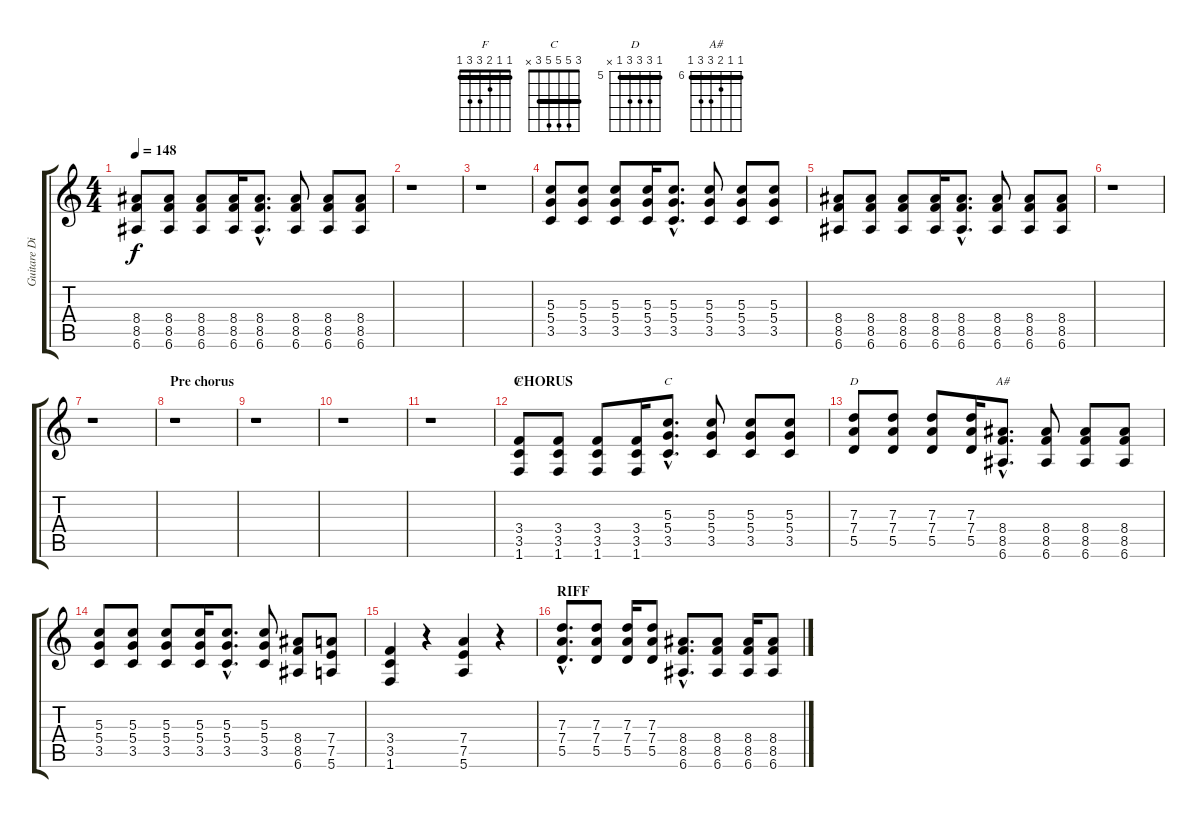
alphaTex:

\track ("Guitare Distorsion" "Guitare Di") {instrument overdrivenguitar}
\staff {score tabs}
\tuning (E4 B3 G3 D3 A2 E2) {hide}
\chord ("F" 1 1 2 3 3 1) {barre 1}
\chord ("C" 3 5 5 5 3 x) {barre 3}
\chord ("D" 5 7 7 7 5 x) {firstfret 5 barre 5}
\chord ("A#" 6 6 7 8 8 6) {firstfret 6 barre 6}
\ts (4 4)
\tempo 148
\clef g2
\ks c
(8.4 8.5 6.6).8{dy f} (8.4 8.5 6.6).8 (8.4 8.5 6.6).8 (8.4 8.5 6.6).16 (8.4{hac} 8.5{hac} 6.6{hac}).8{d} (8.4 8.5 6.6).8 (8.4 8.5 6.6).8 (8.4 8.5 6.6).8 |
r.1 |
r.1 |
(5.3 5.4 3.5).8 (5.3 5.4 3.5).8 (5.3 5.4 3.5).8 (5.3 5.4 3.5).16 (5.3{hac} 5.4{hac} 3.5{hac}).8{d} (5.3 5.4 3.5).8 (5.3 5.4 3.5).8 (5.3 5.4 3.5).8 |
(8.4 8.5 6.6).8 (8.4 8.5 6.6).8 (8.4 8.5 6.6).8 (8.4 8.5 6.6).16 (8.4{hac} 8.5{hac} 6.6{hac}).8{d} (8.4 8.5 6.6).8 (8.4 8.5 6.6).8 (8.4 8.5 6.6).8 |
r.1 |
r.1 |
\section ("" "Pre chorus")
r.1 |
r.1 |
r.1 |
r.1 |
\section ("" "CHORUS")
(3.4 3.5 1.6).8{ch "F"} (3.4 3.5 1.6).8 (3.4 3.5 1.6).8 (3.4 3.5 1.6).16 (5.3{hac} 5.4{hac} 3.5{hac}).8{d ch "C"} (5.3 5.4 3.5).8 (5.3 5.4 3.5).8 (5.3 5.4 3.5).8 |
(7.3 7.4 5.5).8{ch "D"} (7.3 7.4 5.5).8 (7.3 7.4 5.5).8 (7.3 7.4 5.5).16 (8.4{hac} 8.5{hac} 6.6{hac}).8{d ch "A#"} (8.4 8.5 6.6).8 (8.4 8.5 6.6).8 (8.4 8.5 6.6).8 |
(5.3 5.4 3.5).8 (5.3 5.4 3.5).8 (5.3 5.4 3.5).8 (5.3 5.4 3.5).16 (5.3{hac} 5.4{hac} 3.5{hac}).8{d} (5.3 5.4 3.5).8 (8.4 8.5 6.6).8 (7.4 7.5 5.6).8 |
(3.4 3.5 1.6).4 r.4 (7.4 7.5 5.6).4 r.4 |
\section ("" "RIFF")
(7.3{hac} 7.4{hac} 5.5{hac}).8{d} (7.3 7.4 5.5).8 (7.3 7.4 5.5).16 (7.3 7.4 5.5).8 (8.4{hac} 8.5{hac} 6.6{hac}).8{d} (8.4 8.5 6.6).8 (8.4 8.5 6.6).16 (8.4 8.5 6.6).8
